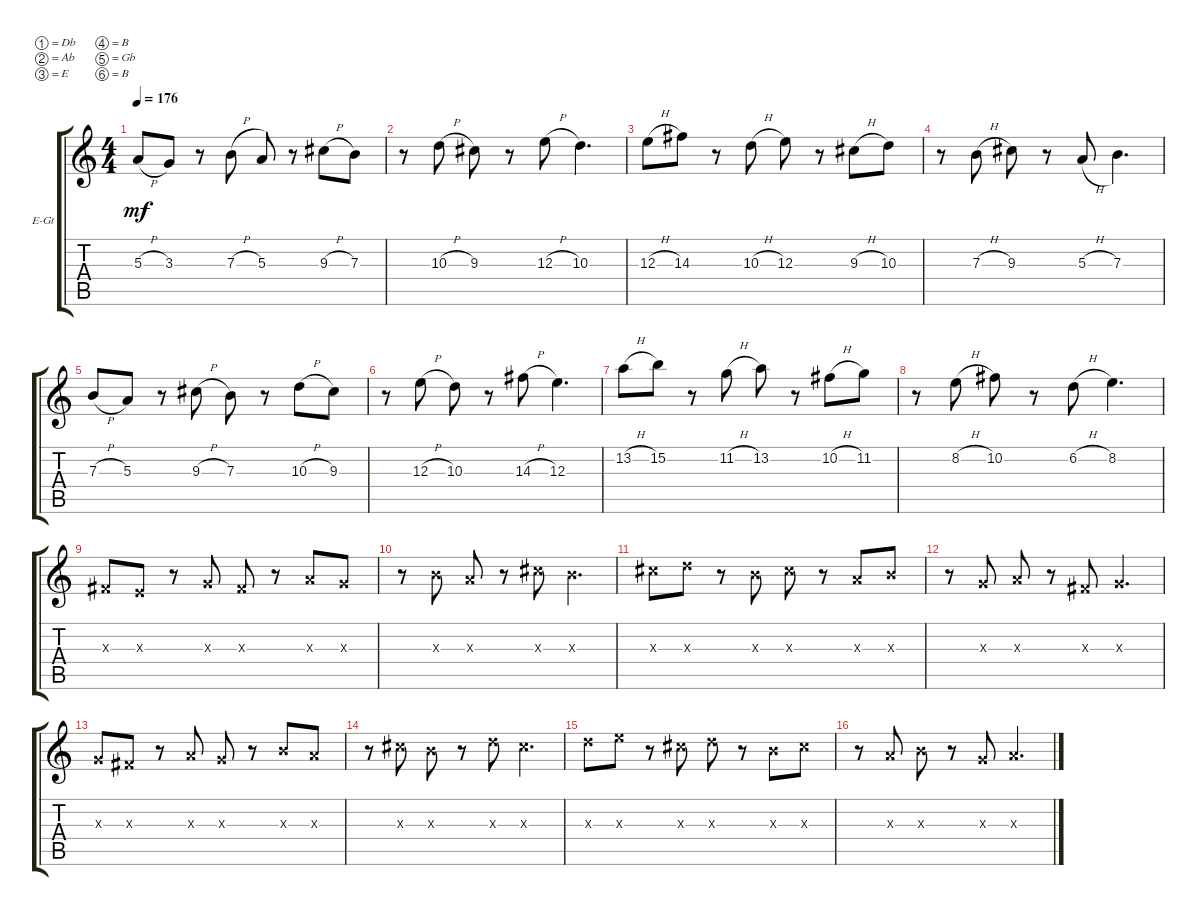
\defaultSystemsLayout 4
\bracketExtendMode groupsimilarinstruments
\firstSystemTrackNameOrientation horizontal
\otherSystemsTrackNameOrientation horizontal
\track ("Ру" "E-Gt") {instrument distortionguitar}
\staff {score tabs}
\tuning (Db4 Ab3 E3 B2 Gb2 B1)
\ts (4 4)
\tempo 176
\clef g2
\ks c
5.3{h}.8{dy mf} 3.3.8 r.8 7.3{h}.8 5.3.8 r.8 9.3{h}.8 7.3.8 |
r.8 10.3{h}.8 9.3.8 r.8 12.3{h}.8 10.3.4{d} |
12.3{h}.8 14.3.8 r.8 10.3{h}.8 12.3.8 r.8 9.3{h}.8 10.3.8 |
r.8 7.3{h}.8 9.3.8 r.8 5.3{h}.8 7.3.4{d} |
7.3{h}.8 5.3.8 r.8 9.3{h}.8 7.3.8 r.8 10.3{h}.8 9.3.8 |
r.8 12.3{h}.8 10.3.8 r.8 14.3{h}.8 12.3.4{d} |
13.2{h}.8 15.2.8 r.8 11.2{h}.8 13.2.8 r.8 10.2{h}.8 11.2.8 |
r.8 8.2{h}.8 10.2.8 r.8 6.2{h}.8 8.2.4{d} |
2.3{x}.8 0.3{x}.8 r.8 3.3{x}.8 2.3{x}.8 r.8 5.3{x}.8 3.3{x}.8 |
r.8 7.3{x}.8 5.3{x}.8 r.8 9.3{x}.8 7.3{x}.4{d} |
9.3{x}.8 10.3{x}.8 r.8 7.3{x}.8 9.3{x}.8 r.8 5.3{x}.8 7.3{x}.8 |
r.8 3.3{x}.8 5.3{x}.8 r.8 2.3{x}.8 3.3{x}.4{d} |
3.3{x}.8 2.3{x}.8 r.8 5.3{x}.8 3.3{x}.8 r.8 7.3{x}.8 5.3{x}.8 |
r.8 9.3{x}.8 7.3{x}.8 r.8 10.3{x}.8 9.3{x}.4{d} |
10.3{x}.8 12.3{x}.8 r.8 9.3{x}.8 10.3{x}.8 r.8 7.3{x}.8 9.3{x}.8 |
r.8 5.3{x}.8 7.3{x}.8 r.8 3.3{x}.8 5.3{x}.4{d}
